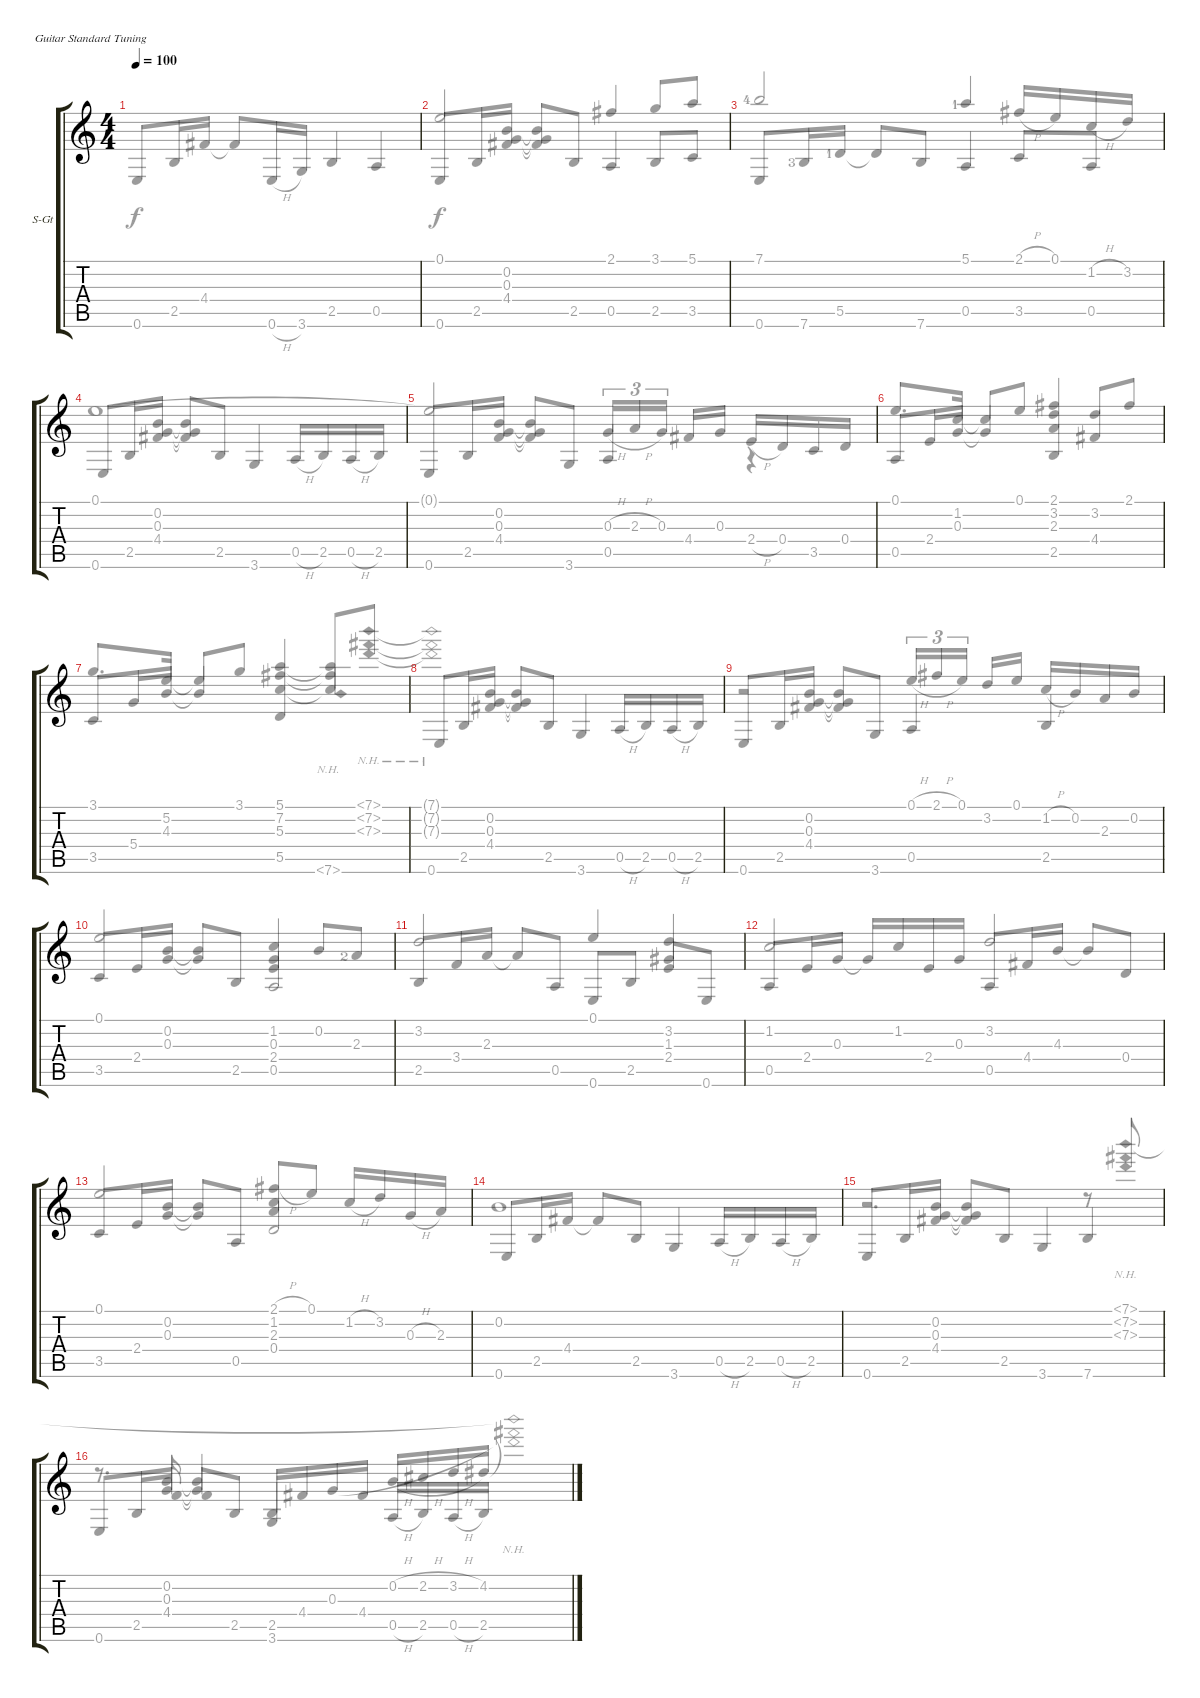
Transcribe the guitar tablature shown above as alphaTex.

\defaultSystemsLayout 4
\bracketExtendMode groupsimilarinstruments
\firstSystemTrackNameOrientation horizontal
\otherSystemsTrackNameOrientation horizontal
\track ("Steel Guitar" "S-Gt") {instrument acousticguitarsteel}
\staff {score tabs}
\tuning (E4 B3 G3 D3 A2 E2)
\voice
\ts (4 4)
\tempo 100
\clef g2
\scale
0.637179
\ks c
|
\scale
0.363056 |
\scale
0.54799 |
\scale
0.452436 |
\scale
0.586238 |
\scale
0.413613 |
\scale
0.537337 |
\scale
0.463282 |
\scale
0.641596 |
\scale
0.358365 |
|
|
\scale
0.520081 |
\scale
0.480039 |
\scale
0.529424 |
\scale
0.470486
\voice
\clef g2
\ottava regular
\simile none
\scale
0.637179
\ks c
r.8{d dy f} (0.2 0.3).16{beam invert} (0.3{t} 0.2{t}).4{beam invert} 2.5.16{beam invert} 4.4.16 0.3.16 4.4.16 0.2{h}.16{beam invert} 2.2{h}.16 3.2{h}.16 4.2.16 |
\scale
0.363056 0.1.2{beam invert} 2.1.4{beam invert} 3.1.8{beam invert} 5.1.8 |
\scale
0.54799 7.1{lf 5}.2{beam invert} 5.1{lf 2}.4{beam invert} 2.1{h}.16{beam invert} 0.1.16 1.2{h}.16 3.2.16 |
\scale
0.452436 0.1.1 |
\scale
0.586238 0.1{t}.2{beam invert} 0.3{h}.16{tu (3 2) beam invert} 2.3{h}.16{tu (3 2)} 0.3.16{tu (3 2)} 4.4.16{beam invert} 0.3.16 2.4{h}.16{beam invert} 0.4.16 3.5.16 0.4.16 |
\scale
0.413613 0.1.8{d beam invert} 1.2.16 1.2{t}.8{beam invert} 0.1.8 (2.1 3.2 2.3).4{beam invert} 3.2.8{beam invert} 2.1.8 |
\scale
0.537337 3.1.8{d beam invert} 5.2.16 5.2{t}.8{beam invert} 3.1.8 (5.1 7.2 5.3).4{beam invert} (5.3{t} 7.2{t} 5.1{t}).8{beam invert} (7.3{nh} 7.2{nh} 7.1{nh}).8 |
\scale
0.463282 (7.3{nh t} 7.2{nh t} 7.1{nh t}).1 |
\scale
0.641596 r.2 0.1{h}.16{tu (3 2) beam invert} 2.1{h}.16{tu (3 2)} 0.1.16{tu (3 2)} 3.2.16{beam invert} 0.1.16 1.2{h}.16{beam invert} 0.2.16 2.3.16 0.2.16 |
\scale
0.358365 0.1.2{beam invert} (1.2 0.3 2.4).4{beam invert} 0.2.8{beam invert} 2.3{lf 3}.8 |
3.2.2{beam invert} 0.1.4{beam invert} (3.2 1.3).4{beam invert} |
1.2.2{beam invert} 3.2.2{beam invert} |
\scale
0.520081 0.1.2{beam invert} (2.1{h} 1.2 2.3).8{beam invert} 0.1.8 1.2{h}.16{beam invert} 3.2.16 0.3{h}.16 2.3.16 |
\scale
0.480039 0.2.1 |
\scale
0.529424 r.2{d beam invert} r.8{beam invert} (7.1{nh} 7.2{nh} 7.3{nh}).8{beam invert} |
\scale
0.470486 (7.3{nh t} 7.2{nh t} 7.1{nh t}).1
\voice
\clef g2
\ottava regular
\simile none
\scale
0.637179
\ks c
0.6.8{dy f beam invert} 2.5.16 4.4.16 4.4{t}.8{beam invert} 0.6{h}.16 3.6.16 2.5.4{beam invert} 0.5.4{beam invert} |
\scale
0.363056 0.6.8{beam invert} 2.5.16 (4.4 0.3 0.2).16 (0.2{t} 0.3{t} 4.4{t}).8{beam invert} 2.5.8 0.5.4{beam invert} 2.5.8{beam invert} 3.5.8 |
\scale
0.54799 0.6.8{beam invert} 7.6{lf 4}.16 5.5{lf 2}.16 5.5{t}.8{beam invert} 7.6.8 0.5.4{beam invert} 3.5.8{beam invert} 0.5.8 |
\scale
0.452436 0.6.8{beam invert} 2.5.16 (4.4 0.3 0.2).16 (0.2{t} 0.3{t} 4.4{t}).8{beam invert} 2.5.8 3.6.4{beam invert} 0.5{h}.16{beam invert} 2.5.16 0.5{h}.16 2.5.16 |
\scale
0.586238 0.6.8{beam invert} 2.5.16 (4.4 0.3 0.2).16 (0.2{t} 0.3{t} 4.4{t}).8{beam invert} 3.6.8{beam invert} 0.5.4{beam invert} r.4 |
\scale
0.413613 0.5.8{beam invert} 2.4.16 0.3.16 0.3{t}.4{beam invert} 2.5.4{beam invert} 4.4.4{beam invert} |
\scale
0.537337 3.5.8{beam invert} 5.4.16 4.3.16 4.3{t}.4{beam invert} 5.5.4{beam invert} 7.6{nh}.4{beam invert} |
\scale
0.463282 0.6.8{beam invert} 2.5.16 (4.4 0.3 0.2).16 (0.2{t} 0.3{t} 4.4{t}).8{beam invert} 2.5.8 3.6.4{beam invert} 0.5{h}.16{beam invert} 2.5.16 0.5{h}.16 2.5.16 |
\scale
0.641596 0.6.8{beam invert} 2.5.16 (4.4 0.3 0.2).16 (0.2{t} 0.3{t} 4.4{t}).8{beam invert} 3.6.8 0.5.4{beam invert} 2.5.4{beam invert} |
\scale
0.358365 3.5.8{beam invert} 2.4.16 (0.3 0.2).16 (0.2{t} 0.3{t}).8{beam invert} 2.5.8 0.5.2{beam invert} |
2.5.8{beam invert} 3.4.16 2.3.16 2.3{t}.8{beam invert} 0.5.8 0.6.8{beam invert} 2.5.8 2.4.8{beam invert} 0.6.8 |
0.5.8{beam invert} 2.4.16 0.3.16 0.3{t}.16{beam invert} 1.2.16 2.4.16 0.3.16 0.5.8{beam invert} 4.4.16 4.3.16 4.3{t}.8{beam invert} 0.4.8 |
\scale
0.520081 3.5.8{beam invert} 2.4.16 (0.3 0.2).16 (0.3{t} 0.2{t}).8{beam invert} 0.5.8 0.4.2{beam invert} |
\scale
0.480039 0.6.8{beam invert} 2.5.16 4.4.16 4.4{t}.8{beam invert} 2.5.8 3.6.4{beam invert} 0.5{h}.16{beam invert} 2.5.16 0.5{h}.16 2.5.16 |
\scale
0.529424 0.6.8{beam invert} 2.5.16 (4.4 0.3 0.2).16 (4.4{t} 0.3{t} 0.2{t}).8{beam invert} 2.5.8 3.6.4{beam invert} 7.6.4{beam invert} |
\scale
0.470486 0.6.8{beam invert} 2.5.16 4.4.16 4.4{t}.8{beam invert} 2.5.8 3.6.4{beam invert} 0.5{h}.16{beam invert} 2.5.16 0.5{h}.16 2.5.16
